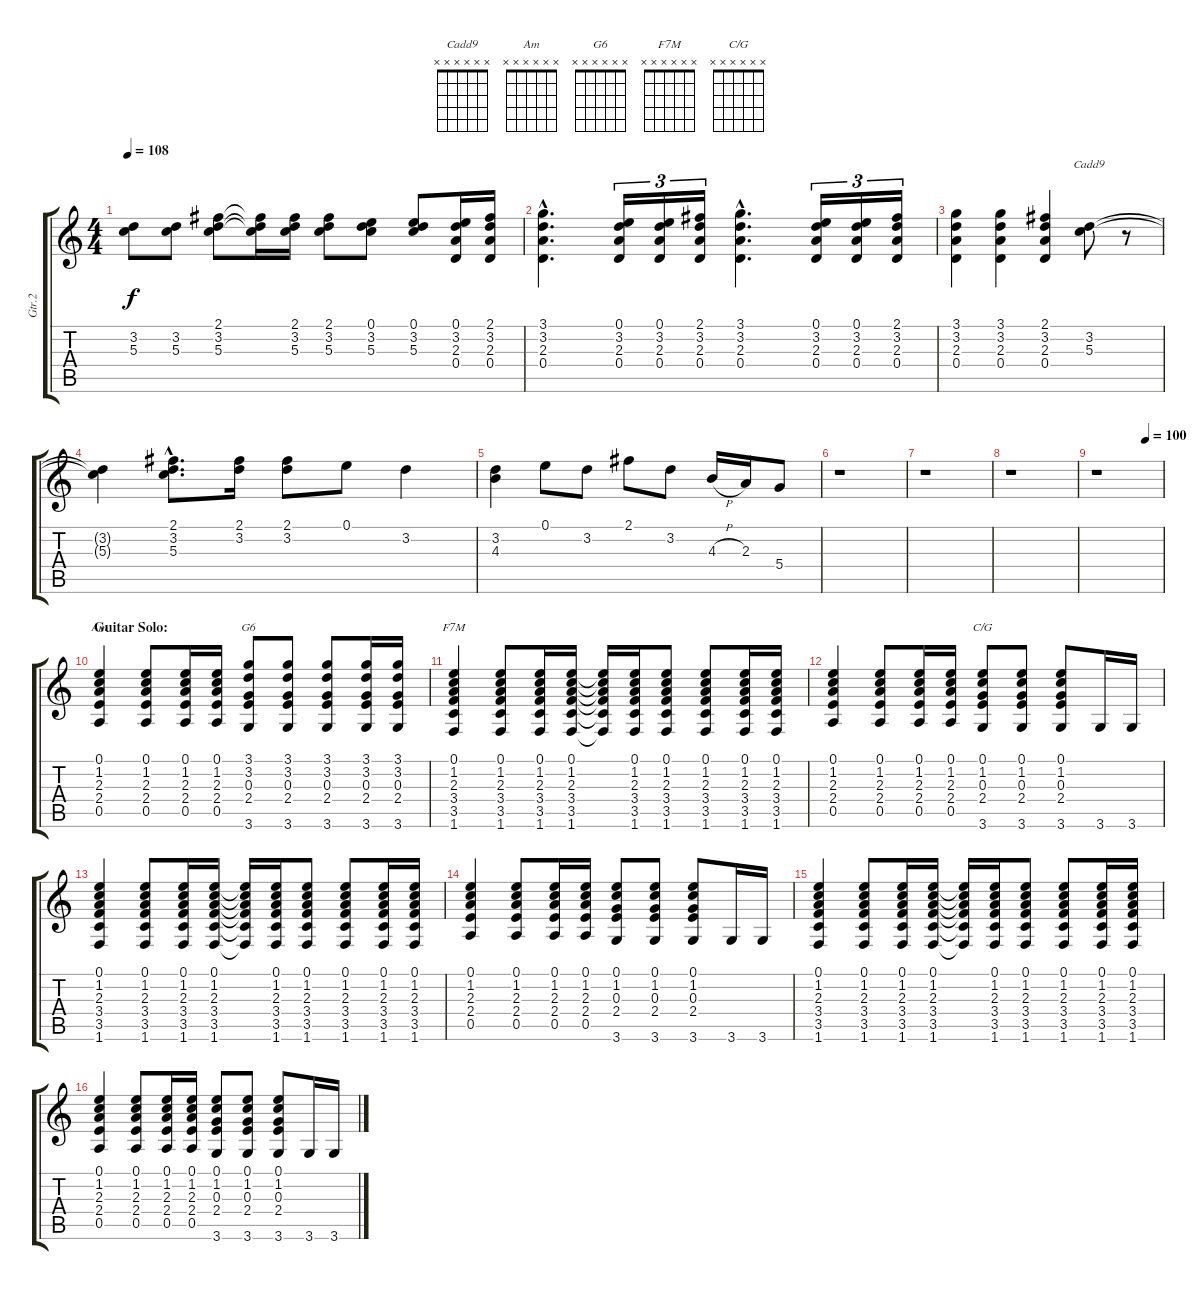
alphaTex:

\track ("Gtr.2" "Gtr.2") {instrument acousticguitarsteel}
\staff {score tabs}
\tuning (E4 B3 G3 D3 A2 E2) {hide}
\chord ("Cadd9" x x x x x x) {firstfret 0}
\chord ("Am" x x x x x x) {firstfret 0}
\chord ("G6" x x x x x x) {firstfret 0}
\chord ("F7M" x x x x x x) {firstfret 0}
\chord ("C/G" x x x x x x) {firstfret 0}
\ts (4 4)
\tempo 108
\clef g2
\ks c
(3.2 5.3).8{dy f} (3.2 5.3).8 (2.1 3.2 5.3).8 (2.1{t} 3.2{t} 5.3{t}).16 (2.1 3.2 5.3).16 (2.1 3.2 5.3).8 (0.1 3.2 5.3).8 (0.1 3.2 5.3).8 (0.1 3.2 2.3 0.4).16 (2.1 3.2 2.3 0.4).16 |
(3.1{hac} 3.2{hac} 2.3{hac} 0.4{hac}).4{d} (0.1 3.2 2.3 0.4).16{tu (3 2)} (0.1 3.2 2.3 0.4).16{tu (3 2)} (2.1 3.2 2.3 0.4).16{tu (3 2)} (3.1{hac} 3.2{hac} 2.3{hac} 0.4{hac}).4{d} (0.1 3.2 2.3 0.4).16{tu (3 2)} (0.1 3.2 2.3 0.4).16{tu (3 2)} (2.1 3.2 2.3 0.4).16{tu (3 2)} |
(3.1 3.2 2.3 0.4).4 (3.1 3.2 2.3 0.4).4 (2.1 3.2 2.3 0.4).4 (3.2 5.3).8{ch "Cadd9"} r.8 |
(3.2{t} 5.3{t}).4 (2.1{hac} 3.2{hac} 5.3{hac}).8{d} (2.1 3.2).16 (2.1 3.2).8 0.1.8 3.2.4 |
(3.2 4.3).4 0.1.8 3.2.8 2.1.8 3.2.8 4.3{h}.16 2.3.16 5.4.8 |
r.1 |
r.1 |
r.1 |
\tempo (100 0.75)
r.1 |
\section ("" "Guitar Solo:")
(0.1 1.2 2.3 2.4 0.5).4{ch "Am"} (0.1 1.2 2.3 2.4 0.5).8 (0.1 1.2 2.3 2.4 0.5).16 (0.1 1.2 2.3 2.4 0.5).16 (3.1 3.2 0.3 2.4 3.6).8{ch "G6"} (3.1 3.2 0.3 2.4 3.6).8 (3.1 3.2 0.3 2.4 3.6).8 (3.1 3.2 0.3 2.4 3.6).16 (3.1 3.2 0.3 2.4 3.6).16 |
(0.1 1.2 2.3 3.4 3.5 1.6).4{ch "F7M"} (0.1 1.2 2.3 3.4 3.5 1.6).8 (0.1 1.2 2.3 3.4 3.5 1.6).16 (0.1 1.2 2.3 3.4 3.5 1.6).16 (0.1{t} 1.2{t} 2.3{t} 3.4{t} 3.5{t} 1.6{t}).16 (0.1 1.2 2.3 3.4 3.5 1.6).16 (0.1 1.2 2.3 3.4 3.5 1.6).8 (0.1 1.2 2.3 3.4 3.5 1.6).8 (0.1 1.2 2.3 3.4 3.5 1.6).16 (0.1 1.2 2.3 3.4 3.5 1.6).16 |
(0.1 1.2 2.3 2.4 0.5).4 (0.1 1.2 2.3 2.4 0.5).8 (0.1 1.2 2.3 2.4 0.5).16 (0.1 1.2 2.3 2.4 0.5).16 (0.1 1.2 0.3 2.4 3.6).8{ch "C/G"} (0.1 1.2 0.3 2.4 3.6).8 (0.1 1.2 0.3 2.4 3.6).8 3.6.16 3.6.16 |
(0.1 1.2 2.3 3.4 3.5 1.6).4 (0.1 1.2 2.3 3.4 3.5 1.6).8 (0.1 1.2 2.3 3.4 3.5 1.6).16 (0.1 1.2 2.3 3.4 3.5 1.6).16 (0.1{t} 1.2{t} 2.3{t} 3.4{t} 3.5{t} 1.6{t}).16 (0.1 1.2 2.3 3.4 3.5 1.6).16 (0.1 1.2 2.3 3.4 3.5 1.6).8 (0.1 1.2 2.3 3.4 3.5 1.6).8 (0.1 1.2 2.3 3.4 3.5 1.6).16 (0.1 1.2 2.3 3.4 3.5 1.6).16 |
(0.1 1.2 2.3 2.4 0.5).4 (0.1 1.2 2.3 2.4 0.5).8 (0.1 1.2 2.3 2.4 0.5).16 (0.1 1.2 2.3 2.4 0.5).16 (0.1 1.2 0.3 2.4 3.6).8 (0.1 1.2 0.3 2.4 3.6).8 (0.1 1.2 0.3 2.4 3.6).8 3.6.16 3.6.16 |
(0.1 1.2 2.3 3.4 3.5 1.6).4 (0.1 1.2 2.3 3.4 3.5 1.6).8 (0.1 1.2 2.3 3.4 3.5 1.6).16 (0.1 1.2 2.3 3.4 3.5 1.6).16 (0.1{t} 1.2{t} 2.3{t} 3.4{t} 3.5{t} 1.6{t}).16 (0.1 1.2 2.3 3.4 3.5 1.6).16 (0.1 1.2 2.3 3.4 3.5 1.6).8 (0.1 1.2 2.3 3.4 3.5 1.6).8 (0.1 1.2 2.3 3.4 3.5 1.6).16 (0.1 1.2 2.3 3.4 3.5 1.6).16 |
(0.1 1.2 2.3 2.4 0.5).4 (0.1 1.2 2.3 2.4 0.5).8 (0.1 1.2 2.3 2.4 0.5).16 (0.1 1.2 2.3 2.4 0.5).16 (0.1 1.2 0.3 2.4 3.6).8 (0.1 1.2 0.3 2.4 3.6).8 (0.1 1.2 0.3 2.4 3.6).8 3.6.16 3.6.16
